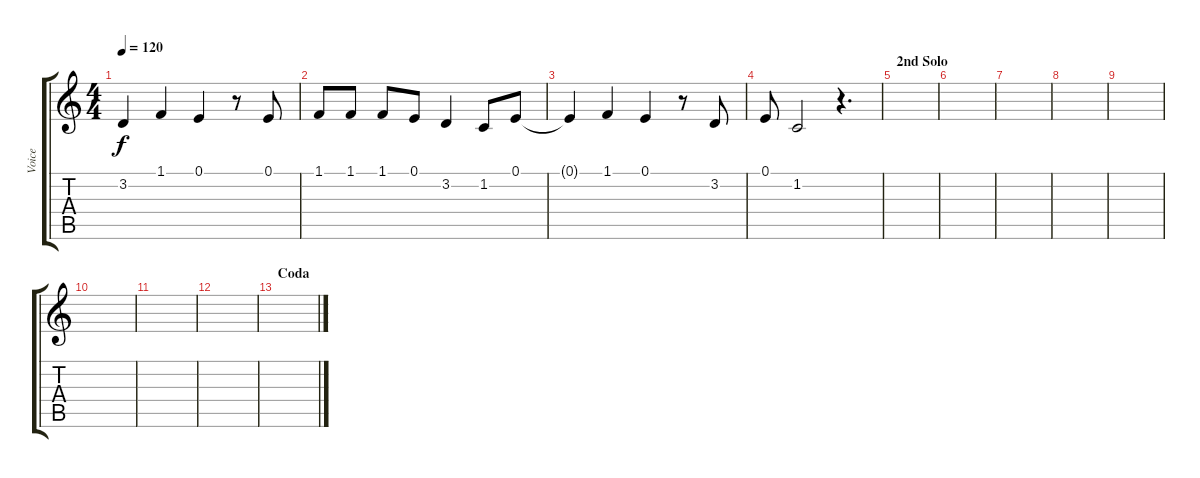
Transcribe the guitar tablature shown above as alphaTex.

\track ("Voice" "Voice") {instrument tenorsax}
\staff {score tabs}
\tuning (E4 B3 G3 D3 A2 E2) {hide}
\ts (4 4)
\tempo 120
\clef g2
\ks c
3.2.4{dy f} 1.1.4 0.1.4 r.8 0.1.8 |
1.1.8 1.1.8 1.1.8 0.1.8 3.2.4 1.2.8 0.1.8 |
0.1{t}.4 1.1.4 0.1.4 r.8 3.2.8 |
0.1.8 1.2.2 r.4{d} |
\section ("" "2nd Solo")
|
|
|
|
|
|
|
|
\section ("" "Coda")
